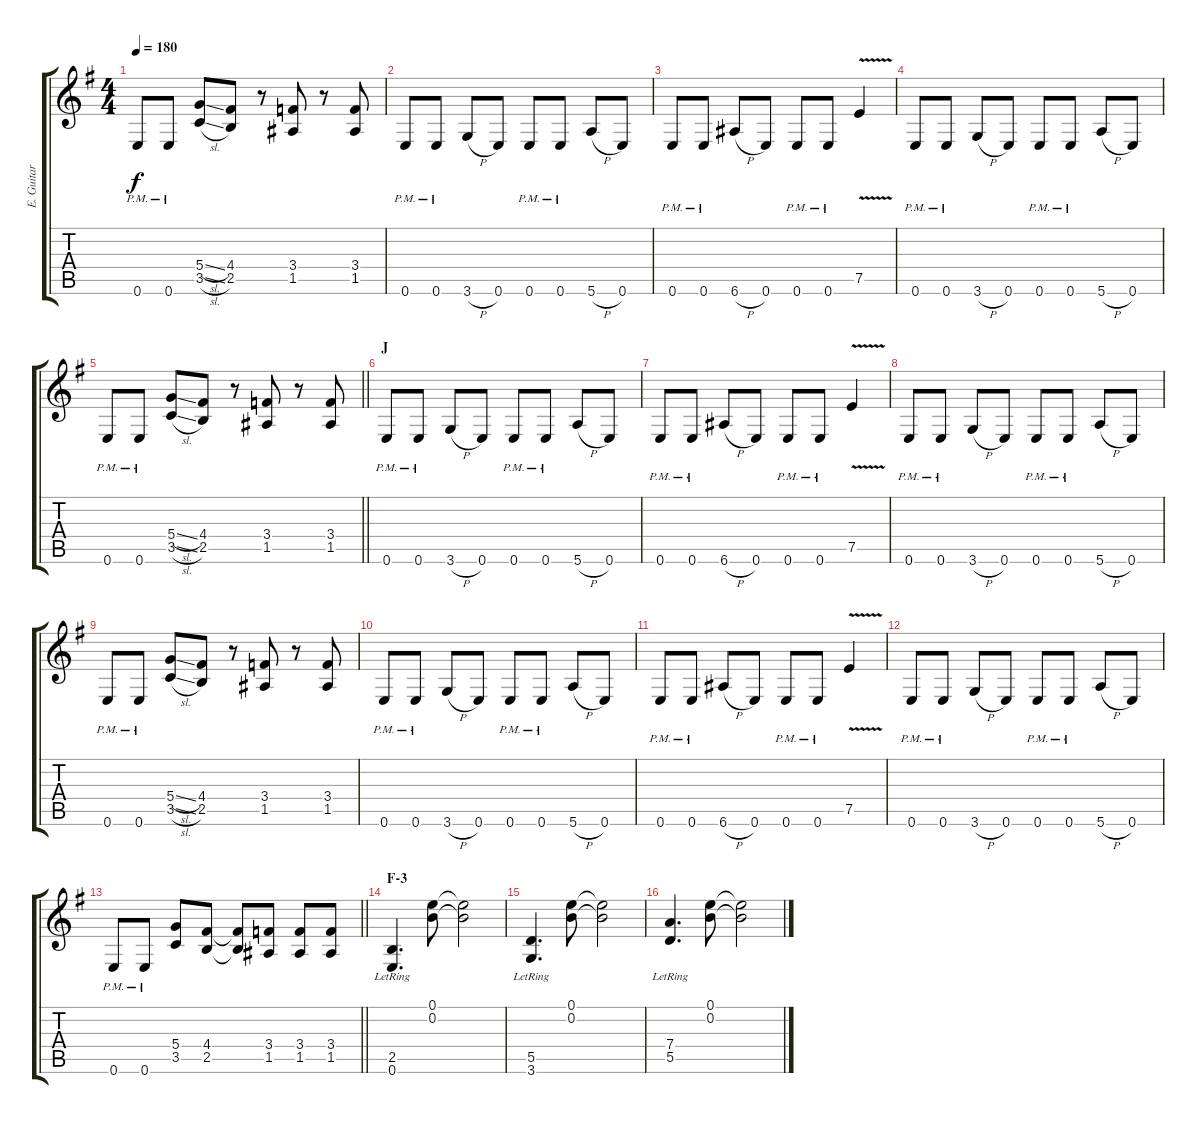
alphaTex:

\track ("E. Guitar II" "E. Guitar ") {instrument overdrivenguitar}
\staff {score tabs}
\tuning (E4 B3 G3 D3 A2 E2) {hide}
\ts (4 4)
\tempo 180
\clef g2
\ks g
0.6{pm}.8{dy f} 0.6{pm}.8 (5.4{sl} 3.5{sl}).8 (4.4 2.5).8 r.8 (3.4 1.5).8 r.8 (3.4 1.5).8 |
0.6{pm}.8 0.6{pm}.8 3.6{h}.8 0.6.8 0.6{pm}.8 0.6{pm}.8 5.6{h}.8 0.6.8 |
0.6{pm}.8 0.6{pm}.8 6.6{h}.8 0.6.8 0.6{pm}.8 0.6{pm}.8 7.5{v}.4 |
0.6{pm}.8 0.6{pm}.8 3.6{h}.8 0.6.8 0.6{pm}.8 0.6{pm}.8 5.6{h}.8 0.6.8 |
\barLineRight lightlight
0.6{pm}.8 0.6{pm}.8 (5.4{sl} 3.5{sl}).8 (4.4 2.5).8 r.8 (3.4 1.5).8 r.8 (3.4 1.5).8 |
\section ("" "J")
0.6{pm}.8 0.6{pm}.8 3.6{h}.8 0.6.8 0.6{pm}.8 0.6{pm}.8 5.6{h}.8 0.6.8 |
0.6{pm}.8 0.6{pm}.8 6.6{h}.8 0.6.8 0.6{pm}.8 0.6{pm}.8 7.5{v}.4 |
0.6{pm}.8 0.6{pm}.8 3.6{h}.8 0.6.8 0.6{pm}.8 0.6{pm}.8 5.6{h}.8 0.6.8 |
0.6{pm}.8 0.6{pm}.8 (5.4{sl} 3.5{sl}).8 (4.4 2.5).8 r.8 (3.4 1.5).8 r.8 (3.4 1.5).8 |
0.6{pm}.8 0.6{pm}.8 3.6{h}.8 0.6.8 0.6{pm}.8 0.6{pm}.8 5.6{h}.8 0.6.8 |
0.6{pm}.8 0.6{pm}.8 6.6{h}.8 0.6.8 0.6{pm}.8 0.6{pm}.8 7.5{v}.4 |
0.6{pm}.8 0.6{pm}.8 3.6{h}.8 0.6.8 0.6{pm}.8 0.6{pm}.8 5.6{h}.8 0.6.8 |
\barLineRight lightlight
0.6{pm}.8 0.6{pm}.8 (5.4 3.5).8 (4.4 2.5).8 (4.4{t} 2.5{t}).8 (3.4 1.5).8 (3.4 1.5).8 (3.4 1.5).8 |
\section ("" "F-3")
(2.5{lr} 0.6{lr}).4{d} (0.1 0.2).8 (0.1{t} 0.2{t}).2 |
(5.5{lr} 3.6{lr}).4{d} (0.1 0.2).8 (0.1{t} 0.2{t}).2 |
(7.4{lr} 5.5{lr}).4{d} (0.1 0.2).8 (0.1{t} 0.2{t}).2
